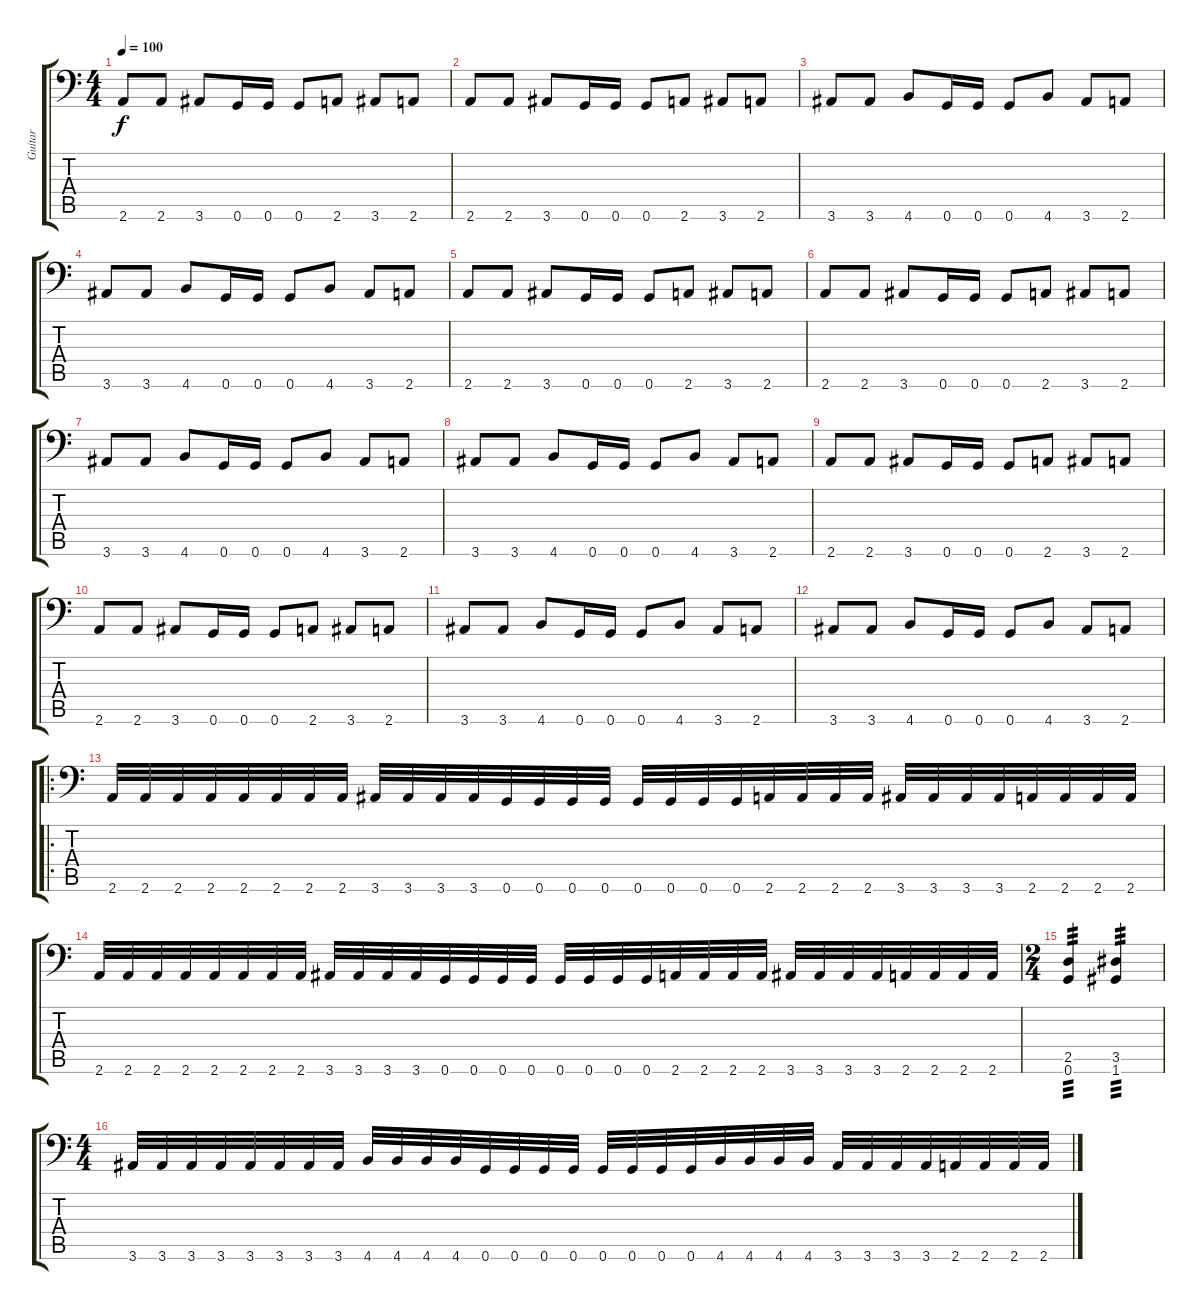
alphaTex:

\track ("Guitar" "Guitar") {instrument distortionguitar}
\staff {score tabs}
\tuning (G3 D3 Bb2 F2 C2 G1) {hide}
\ts (4 4)
\tempo 100
\clef f4
\ks c
2.6.8{dy f instrument distortionguitar} 2.6.8 3.6.8 0.6.16 0.6.16 0.6.8 2.6.8 3.6.8 2.6.8 |
2.6.8 2.6.8 3.6.8 0.6.16 0.6.16 0.6.8 2.6.8 3.6.8 2.6.8 |
3.6.8 3.6.8 4.6.8 0.6.16 0.6.16 0.6.8 4.6.8 3.6.8 2.6.8 |
3.6.8 3.6.8 4.6.8 0.6.16 0.6.16 0.6.8 4.6.8 3.6.8 2.6.8 |
2.6.8 2.6.8 3.6.8 0.6.16 0.6.16 0.6.8 2.6.8 3.6.8 2.6.8 |
2.6.8 2.6.8 3.6.8 0.6.16 0.6.16 0.6.8 2.6.8 3.6.8 2.6.8 |
3.6.8 3.6.8 4.6.8 0.6.16 0.6.16 0.6.8 4.6.8 3.6.8 2.6.8 |
3.6.8 3.6.8 4.6.8 0.6.16 0.6.16 0.6.8 4.6.8 3.6.8 2.6.8 |
2.6.8 2.6.8 3.6.8 0.6.16 0.6.16 0.6.8 2.6.8 3.6.8 2.6.8 |
2.6.8 2.6.8 3.6.8 0.6.16 0.6.16 0.6.8 2.6.8 3.6.8 2.6.8 |
3.6.8 3.6.8 4.6.8 0.6.16 0.6.16 0.6.8 4.6.8 3.6.8 2.6.8 |
3.6.8 3.6.8 4.6.8 0.6.16 0.6.16 0.6.8 4.6.8 3.6.8 2.6.8 |
\ro
2.6.32 2.6.32 2.6.32 2.6.32 2.6.32 2.6.32 2.6.32 2.6.32 3.6.32 3.6.32 3.6.32 3.6.32 0.6.32 0.6.32 0.6.32 0.6.32 0.6.32 0.6.32 0.6.32 0.6.32 2.6.32 2.6.32 2.6.32 2.6.32 3.6.32 3.6.32 3.6.32 3.6.32 2.6.32 2.6.32 2.6.32 2.6.32 |
2.6.32 2.6.32 2.6.32 2.6.32 2.6.32 2.6.32 2.6.32 2.6.32 3.6.32 3.6.32 3.6.32 3.6.32 0.6.32 0.6.32 0.6.32 0.6.32 0.6.32 0.6.32 0.6.32 0.6.32 2.6.32 2.6.32 2.6.32 2.6.32 3.6.32 3.6.32 3.6.32 3.6.32 2.6.32 2.6.32 2.6.32 2.6.32 |
\ts (2 4)
(2.5 0.6).4{tp 3} (3.5 1.6).4{tp 3} |
\ts (4 4)
3.6.32 3.6.32 3.6.32 3.6.32 3.6.32 3.6.32 3.6.32 3.6.32 4.6.32 4.6.32 4.6.32 4.6.32 0.6.32 0.6.32 0.6.32 0.6.32 0.6.32 0.6.32 0.6.32 0.6.32 4.6.32 4.6.32 4.6.32 4.6.32 3.6.32 3.6.32 3.6.32 3.6.32 2.6.32 2.6.32 2.6.32 2.6.32
